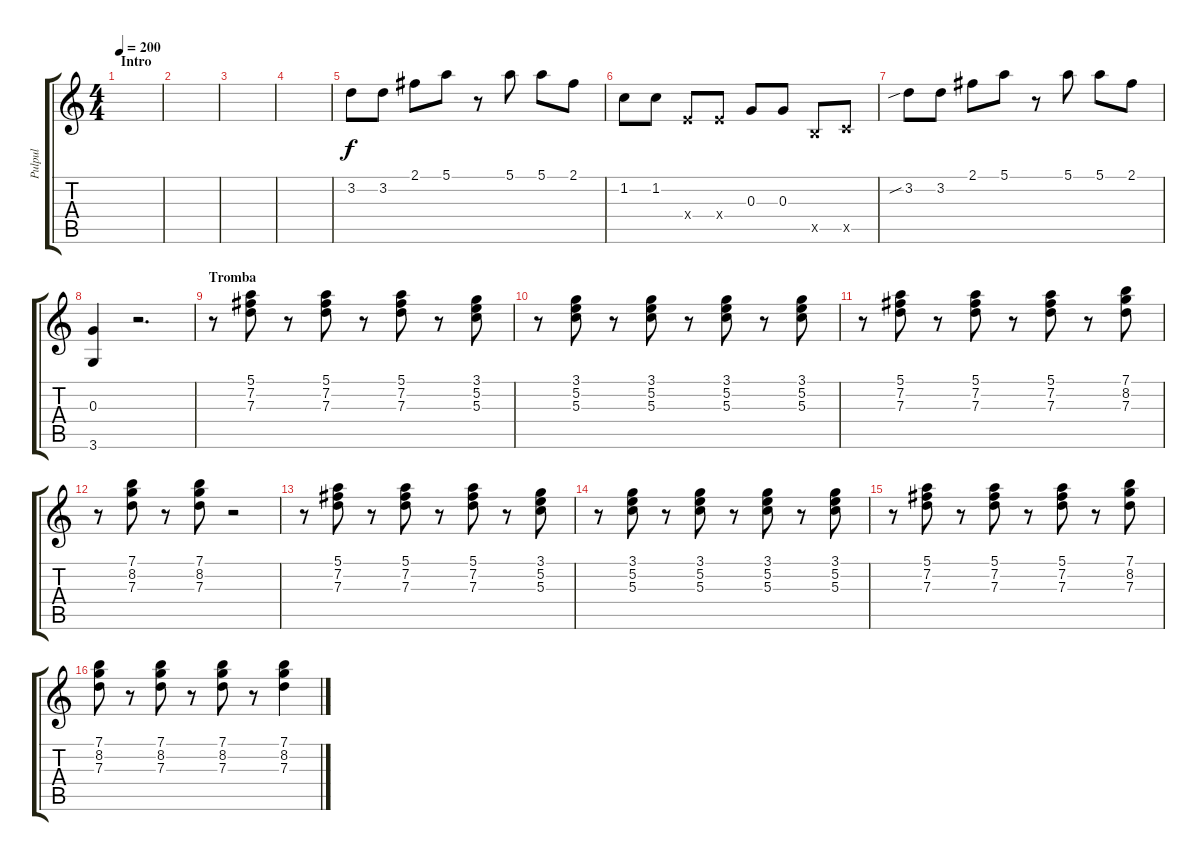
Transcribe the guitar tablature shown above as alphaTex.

\track ("Pulpul" "Pulpul") {instrument electricguitarclean}
\staff {score tabs}
\tuning (E4 B3 G3 D3 A2 E2) {hide}
\ts (4 4)
\section ("" "Intro")
\tempo 200
\clef g2
\ks c
|
|
|
|
3.2.8{volume 9 instrument acousticguitarnylon} 3.2.8 2.1.8 5.1.8 r.8 5.1.8 5.1.8 2.1.8 |
1.2.8 1.2.8 2.4{x}.8 2.4{x}.8 0.3.8 0.3.8 2.5{x}.8 3.5{x}.8 |
3.2{sib}.8 3.2.8 2.1.8 5.1.8 r.8 5.1.8 5.1.8 2.1.8 |
(0.3 3.6).4 r.2{d} |
\section ("" "Tromba")
r.8{instrument electricguitarclean} (5.1 7.2 7.3).8 r.8 (5.1 7.2 7.3).8 r.8 (5.1 7.2 7.3).8 r.8 (3.1 5.2 5.3).8 |
r.8 (3.1 5.2 5.3).8 r.8 (3.1 5.2 5.3).8 r.8 (3.1 5.2 5.3).8 r.8 (3.1 5.2 5.3).8 |
r.8 (5.1 7.2 7.3).8 r.8 (5.1 7.2 7.3).8 r.8 (5.1 7.2 7.3).8 r.8 (7.1 8.2 7.3).8 |
r.8 (7.1 8.2 7.3).8 r.8 (7.1 8.2 7.3).8 r.2 |
r.8 (5.1 7.2 7.3).8 r.8 (5.1 7.2 7.3).8 r.8 (5.1 7.2 7.3).8 r.8 (3.1 5.2 5.3).8 |
r.8 (3.1 5.2 5.3).8 r.8 (3.1 5.2 5.3).8 r.8 (3.1 5.2 5.3).8 r.8 (3.1 5.2 5.3).8 |
r.8 (5.1 7.2 7.3).8 r.8 (5.1 7.2 7.3).8 r.8 (5.1 7.2 7.3).8 r.8 (7.1 8.2 7.3).8 |
(7.1 8.2 7.3).8 r.8 (7.1 8.2 7.3).8 r.8 (7.1 8.2 7.3).8 r.8 (7.1 8.2 7.3).4
